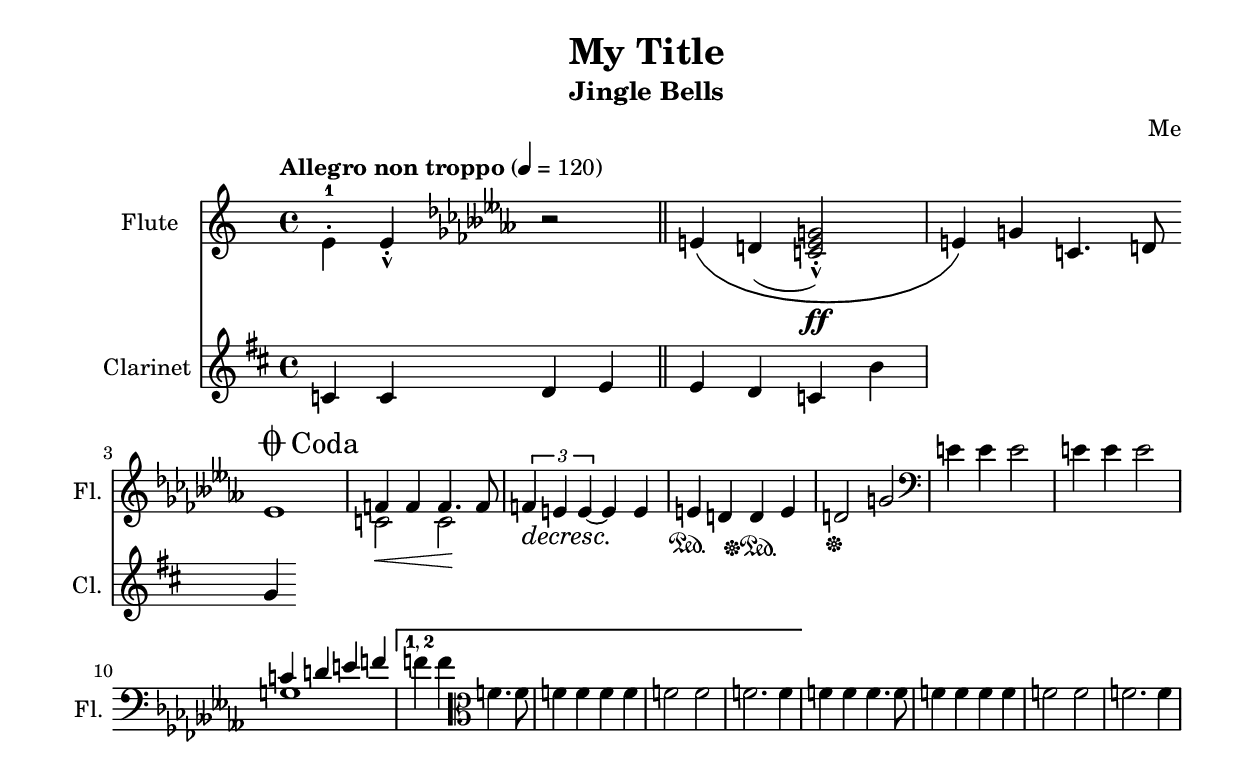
\version "2.24.1"
\header {
    title = "My Title"
    subtitle = "Jingle Bells"
    composer = "Me"
}

DSfine = {
  \once \override Score.RehearsalMark #'break-visibility = #'#(#t #t #f)
  \once \override Score.RehearsalMark.self-alignment-X = #RIGHT
  \mark \markup { \small "D.S. al fine" }
}

DCfine = {
  \once \override Score.RehearsalMark #'break-visibility = #'#(#t #t #f)
  \once \override Score.RehearsalMark.self-alignment-X = #RIGHT
  \mark \markup { \small "D.C. al fine" }
}

DCcoda = {
  \once \override Score.RehearsalMark #'break-visibility = #'#(#t #t #f)
  \once \override Score.RehearsalMark.self-alignment-X = #RIGHT
  \mark \markup { \small "D.C. al coda" }
}

DScoda = {
  \once \override Score.RehearsalMark #'break-visibility = #'#(#t #t #f)
  \once \override Score.RehearsalMark.self-alignment-X = #RIGHT
  \mark \markup { \small "D.S. al coda" }
}

Fine = {
  \once \override Score.RehearsalMark #'break-visibility = #'#(#t #t #f)
  \mark \markup { \small \italic "fine" }
}

GotoCoda = {
  \once \override Score.RehearsalMark #'break-visibility = #'#(#t #t #f)
  \once \override Score.RehearsalMark.self-alignment-X = #RIGHT
  \mark \markup { \small "To Coda" \raise #0.5 \smaller \musicglyph #"scripts.coda" }
}

Coda = {
  \once \override Score.RehearsalMark #'break-visibility = #'#(#f #t #t)
  \mark \markup { " " \musicglyph #"scripts.coda" \lower #0.9 "Coda" }
}

Segno = {
  \once \override Score.RehearsalMark #'break-visibility = #'#(#f #t #t)
  \mark \markup { \small \musicglyph #"scripts.segno" }
}

\paper { left-margin = 0.75\in }

<<
\new Staff \with {
    instrumentName = "Flute "
    shortInstrumentName = "Fl. "
} {
    { \clef treble \defaultTimeSignature
\time 4/4 \key c \major \tempo "Allegro non troppo" 4 = 120 \stemDown e'4\staccato -1 \stemNeutral e'4\staccato \marcato \key ces \minor r2 e'4\( d'4( \stemUp <c' e' g' >2\staccato \marcato ) \ff \stemNeutral e'4\) g'4 c'4. d'8 e'1 }
<<
\new Voice { \voiceOne f'4 f'4 f'4. f'8 }
\new Voice { \voiceTwo c'2\< c'2\! }
>> \oneVoice

{ \tuplet 3/2 { f'4\decresc e'4\! e'4~ } e'4 e'4\! e'4\sustainOn d'4 d'4\sustainOff\sustainOn e'4 d'2\sustainOff g'2 \clef bass e'4 e'4 e'2 e'4 e'4 e'2 }
<<
\new Voice { \voiceOne c'4 d'4 e'4 f'4 }
\new Voice { \voiceTwo g1 }
>> \oneVoice

\set Score.repeatCommands = #'((volta "1, 2"))
 { f'4 f'4 } \clef alto { f'4. f'8 f'4 f'4 f'4 f'4 } { f'2 f'2 f'2. f'4 }
\set Score.repeatCommands = #'((volta #f))

{ f'4 f'4 }
\clef alto
{ f'4. f'8 f'4 f'4 f'4 f'4 }
{ f'2 f'2 f'2. f'4 }
}
\new Staff \with {
    instrumentName = "Clarinet "
    shortInstrumentName = "Cl. "
} {
    { \clef treble \defaultTimeSignature
\time 4/4 \key d \major c'4 c'4 d'4 e'4 \bar "||" e'4 d'4 c'4 b'4 }
\cadenzaOn \stopStaff
                    \repeat unfold 1 {
                        s1
                        \bar ""
                    }
                    \startStaff \cadenzaOff
                    \break
                    \once \override Staff.KeySignature.break-visibility = #end-of-line-invisible
                    \once \override Staff.Clef.break-visibility = #end-of-line-invisible
                 \Coda { g'4 }
}

>>